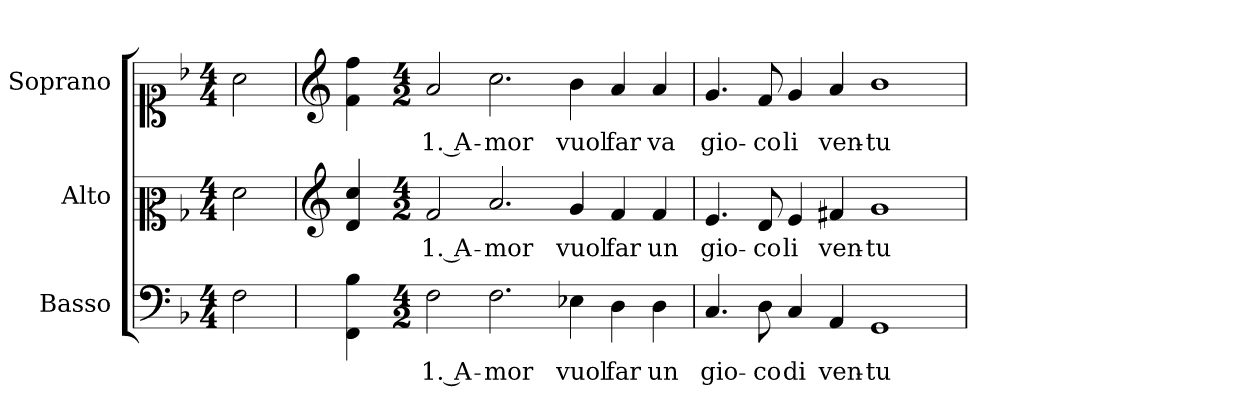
**kern	**text	**kern	**text	**kern	**text
*part3	*part3	*part2	*part2	*part1	*part1
*staff3	*staff3	*staff2	*staff2	*staff1	*staff1
*I"Basso	*	*I"Alto	*	*I"Soprano	*
*I'B.	*	*I'A.	*	*I'S.	*
!!LO:PB:g=z
*clefF4	*	*clefC2	*	*clefC1	*
*k[b-]	*	*k[b-]	*	*k[b-]	*
*F:	*	*F:	*	*F:	*
*M4/4	*	*M4/4	*	*M4/4	*
=1	=1	=1	=1	=1	=1
!LO:N:head=open	!	!LO:N:head=open	!	!LO:N:head=open	!
2Fi\	.	2fi\	.	2ai\	.
=2	=2	=2	=2	=2	=2
*	*	*clefG2	*	*clefG2	*
4FFi\ 4B-i	.	4di/ 4cci	.	4fi\ 4ffi	.
=3-	=3-	=3-	=3-	=3-	=3-
*M4/2	*	*M4/2	*	*M4/2	*
!	!LO:LY:b:color=#000000	!	!	!	!
!	!	!	!LO:LY:b:color=#000000	!	!
!	!	!	!	!	!LO:LY:b:color=#000000
2Fi\	1. A-	2fi/	1. A-	2ai/	1. A-
!	!LO:LY:b:color=#000000	!	!	!	!
!	!	!	!LO:LY:b:color=#000000	!	!
!	!	!	!	!	!LO:LY:b:color=#000000
2.Fi\	-mor	2.ai/	-mor	2.cci\	-mor
!	!LO:LY:b:color=#000000	!	!	!	!
!	!	!	!LO:LY:b:color=#000000	!	!
!	!	!	!	!	!LO:LY:b:color=#000000
4E-Xi\	vuol	4gi/	vuol	4b-i\	vuol
!	!LO:LY:b:color=#000000	!	!	!	!
!	!	!	!LO:LY:b:color=#000000	!	!
!	!	!	!	!	!LO:LY:b:color=#000000
4Di\	far	4fi/	far	4ai/	far
!	!LO:LY:b:color=#000000	!	!	!	!
!	!	!	!LO:LY:b:color=#000000	!	!
!	!	!	!	!	!LO:LY:b:color=#000000
4Di\	un	4fi/	un	4ai/	va
=4	=4	=4	=4	=4	=4
!	!LO:LY:b:color=#000000	!	!	!	!
!	!	!	!LO:LY:b:color=#000000	!	!
!	!	!	!	!	!LO:LY:b:color=#000000
4.Ci/	gio-	4.ei/	gio-	4.gi/	gio-
!	!LO:LY:b:color=#000000	!	!	!	!
!	!	!	!LO:LY:b:color=#000000	!	!
!	!	!	!	!	!LO:LY:b:color=#000000
8Di\	-co	8di/	-co	8fi/	-co
!	!LO:LY:b:color=#000000	!	!	!	!
!	!	!	!LO:LY:b:color=#000000	!	!
!	!	!	!	!	!LO:LY:b:color=#000000
4Ci/	di	4ei/	li	4gi/	li
!	!LO:LY:b:color=#000000	!	!	!	!
!	!	!	!LO:LY:b:color=#000000	!	!
!	!	!	!	!	!LO:LY:b:color=#000000
4AAi/	ven-	4f#Xi/	ven-	4ai/	ven-
!	!LO:LY:b:color=#000000	!	!	!	!
!	!	!	!LO:LY:b:color=#000000	!	!
!	!	!	!	!	!LO:LY:b:color=#000000
1GGi	-tu-	1gi	-tu-	1b-i	-tu-
=	=	=	=	=	=
*-	*-	*-	*-	*-	*-
